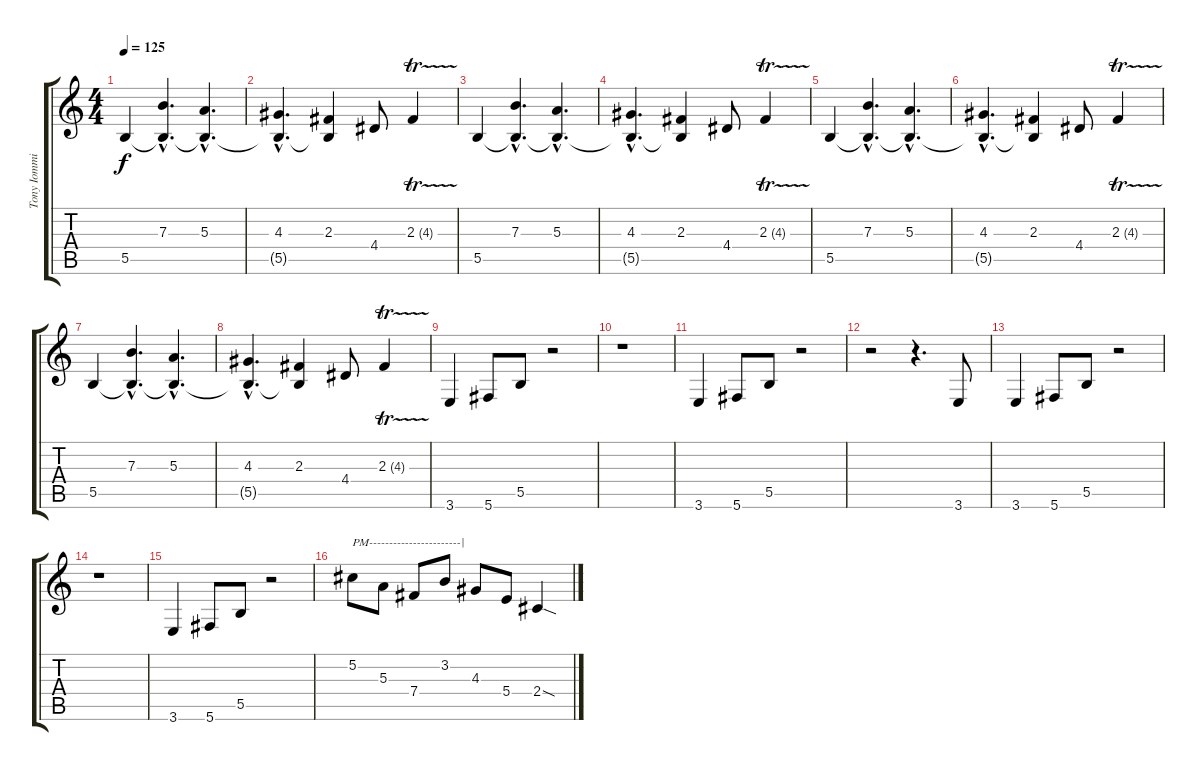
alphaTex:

\track ("Tony Iommi" "Tony Iommi") {instrument overdrivenguitar}
\staff {score tabs}
\tuning (Db4 Ab3 E3 B2 Gb2 Db2) {hide}
\ts (4 4)
\tempo 125
\clef g2
\ks c
5.5.4{dy f} (7.3{hac} 5.5{hac t}).4{d} (5.3{hac} 5.5{hac t}).4{d} |
(4.3{hac} 5.5{hac t}).4{d} (2.3 5.5{t}).4 4.4.8 2.3{tr (4 16)}.4 |
5.5.4 (7.3{hac} 5.5{hac t}).4{d} (5.3{hac} 5.5{hac t}).4{d} |
(4.3{hac} 5.5{hac t}).4{d} (2.3 5.5{t}).4 4.4.8 2.3{tr (4 16)}.4 |
5.5.4 (7.3{hac} 5.5{hac t}).4{d} (5.3{hac} 5.5{hac t}).4{d} |
(4.3{hac} 5.5{hac t}).4{d} (2.3 5.5{t}).4 4.4.8 2.3{tr (4 16)}.4 |
5.5.4 (7.3{hac} 5.5{hac t}).4{d} (5.3{hac} 5.5{hac t}).4{d} |
(4.3{hac} 5.5{hac t}).4{d} (2.3 5.5{t}).4 4.4.8 2.3{tr (4 16)}.4 |
3.6.4 5.6.8 5.5.8 r.2 |
r.1 |
3.6.4 5.6.8 5.5.8 r.2 |
r.2 r.4{d} 3.6.8 |
3.6.4 5.6.8 5.5.8 r.2 |
r.1 |
3.6.4 5.6.8 5.5.8 r.2 |
5.2.8{txt "PM-----------------------|"} 5.3.8 7.4.8 3.2.8 4.3.8 5.4.8 2.4{sod}.4
